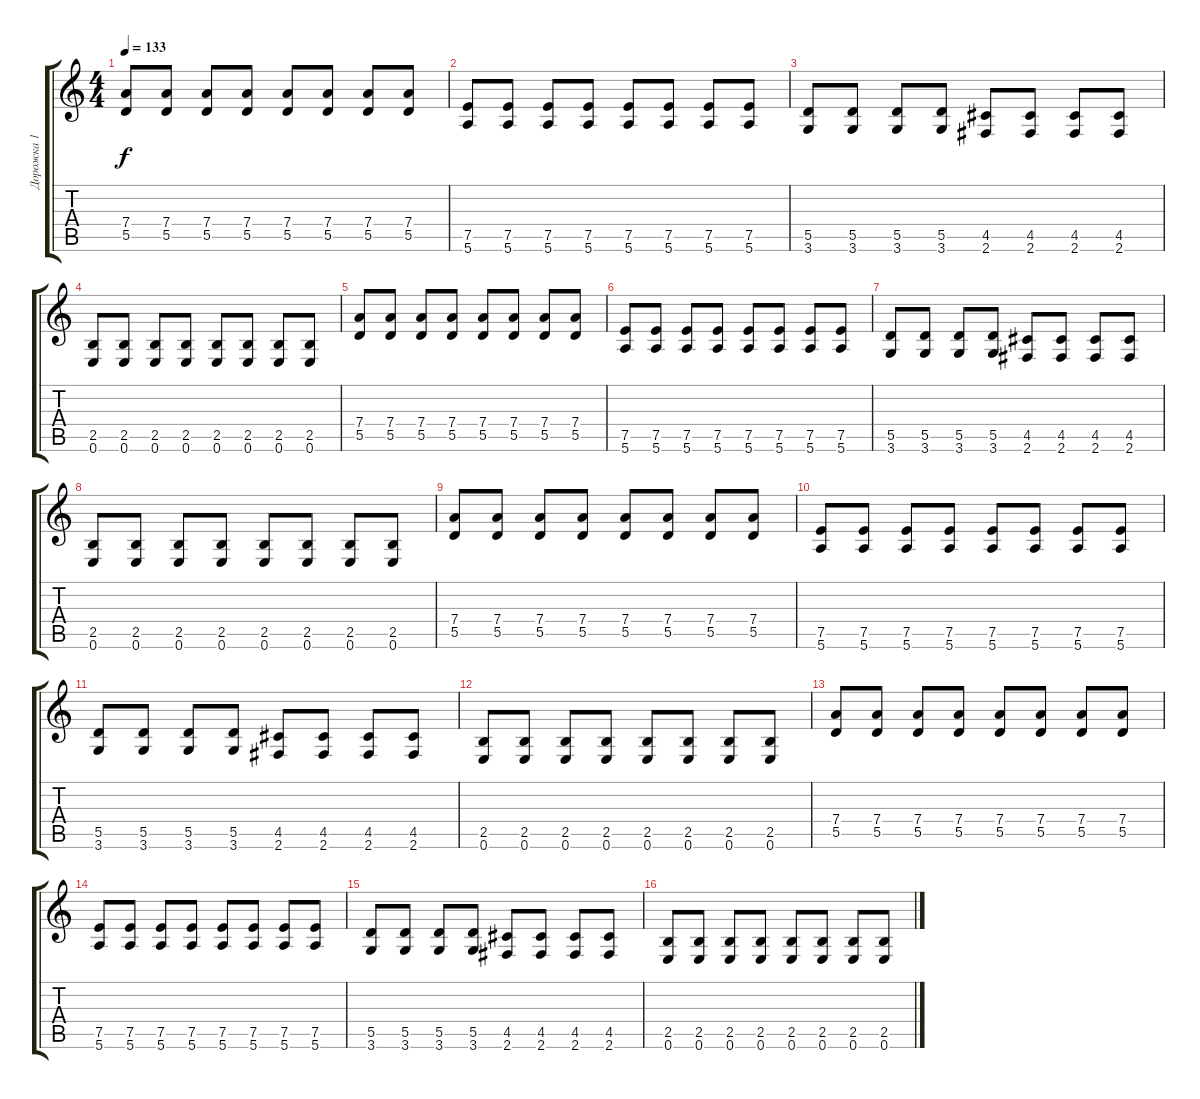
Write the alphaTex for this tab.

\track ("Дорожка 1" "Дорожка 1") {instrument overdrivenguitar}
\staff {score tabs}
\tuning (E4 B3 G3 D3 A2 E2) {hide}
\ts (4 4)
\tempo 133
\clef g2
\ks c
(7.4 5.5).8{dy f} (7.4 5.5).8 (7.4 5.5).8 (7.4 5.5).8 (7.4 5.5).8 (7.4 5.5).8 (7.4 5.5).8 (7.4 5.5).8 |
(7.5 5.6).8 (7.5 5.6).8 (7.5 5.6).8 (7.5 5.6).8 (7.5 5.6).8 (7.5 5.6).8 (7.5 5.6).8 (7.5 5.6).8 |
(5.5 3.6).8 (5.5 3.6).8 (5.5 3.6).8 (5.5 3.6).8 (4.5 2.6).8 (4.5 2.6).8 (4.5 2.6).8 (4.5 2.6).8 |
(2.5 0.6).8 (2.5 0.6).8 (2.5 0.6).8 (2.5 0.6).8 (2.5 0.6).8 (2.5 0.6).8 (2.5 0.6).8 (2.5 0.6).8 |
(7.4 5.5).8 (7.4 5.5).8 (7.4 5.5).8 (7.4 5.5).8 (7.4 5.5).8 (7.4 5.5).8 (7.4 5.5).8 (7.4 5.5).8 |
(7.5 5.6).8 (7.5 5.6).8 (7.5 5.6).8 (7.5 5.6).8 (7.5 5.6).8 (7.5 5.6).8 (7.5 5.6).8 (7.5 5.6).8 |
(5.5 3.6).8 (5.5 3.6).8 (5.5 3.6).8 (5.5 3.6).8 (4.5 2.6).8 (4.5 2.6).8 (4.5 2.6).8 (4.5 2.6).8 |
(2.5 0.6).8 (2.5 0.6).8 (2.5 0.6).8 (2.5 0.6).8 (2.5 0.6).8 (2.5 0.6).8 (2.5 0.6).8 (2.5 0.6).8 |
(7.4 5.5).8 (7.4 5.5).8 (7.4 5.5).8 (7.4 5.5).8 (7.4 5.5).8 (7.4 5.5).8 (7.4 5.5).8 (7.4 5.5).8 |
(7.5 5.6).8 (7.5 5.6).8 (7.5 5.6).8 (7.5 5.6).8 (7.5 5.6).8 (7.5 5.6).8 (7.5 5.6).8 (7.5 5.6).8 |
(5.5 3.6).8 (5.5 3.6).8 (5.5 3.6).8 (5.5 3.6).8 (4.5 2.6).8 (4.5 2.6).8 (4.5 2.6).8 (4.5 2.6).8 |
(2.5 0.6).8 (2.5 0.6).8 (2.5 0.6).8 (2.5 0.6).8 (2.5 0.6).8 (2.5 0.6).8 (2.5 0.6).8 (2.5 0.6).8 |
(7.4 5.5).8 (7.4 5.5).8 (7.4 5.5).8 (7.4 5.5).8 (7.4 5.5).8 (7.4 5.5).8 (7.4 5.5).8 (7.4 5.5).8 |
(7.5 5.6).8 (7.5 5.6).8 (7.5 5.6).8 (7.5 5.6).8 (7.5 5.6).8 (7.5 5.6).8 (7.5 5.6).8 (7.5 5.6).8 |
(5.5 3.6).8 (5.5 3.6).8 (5.5 3.6).8 (5.5 3.6).8 (4.5 2.6).8 (4.5 2.6).8 (4.5 2.6).8 (4.5 2.6).8 |
(2.5 0.6).8 (2.5 0.6).8 (2.5 0.6).8 (2.5 0.6).8 (2.5 0.6).8 (2.5 0.6).8 (2.5 0.6).8 (2.5 0.6).8
